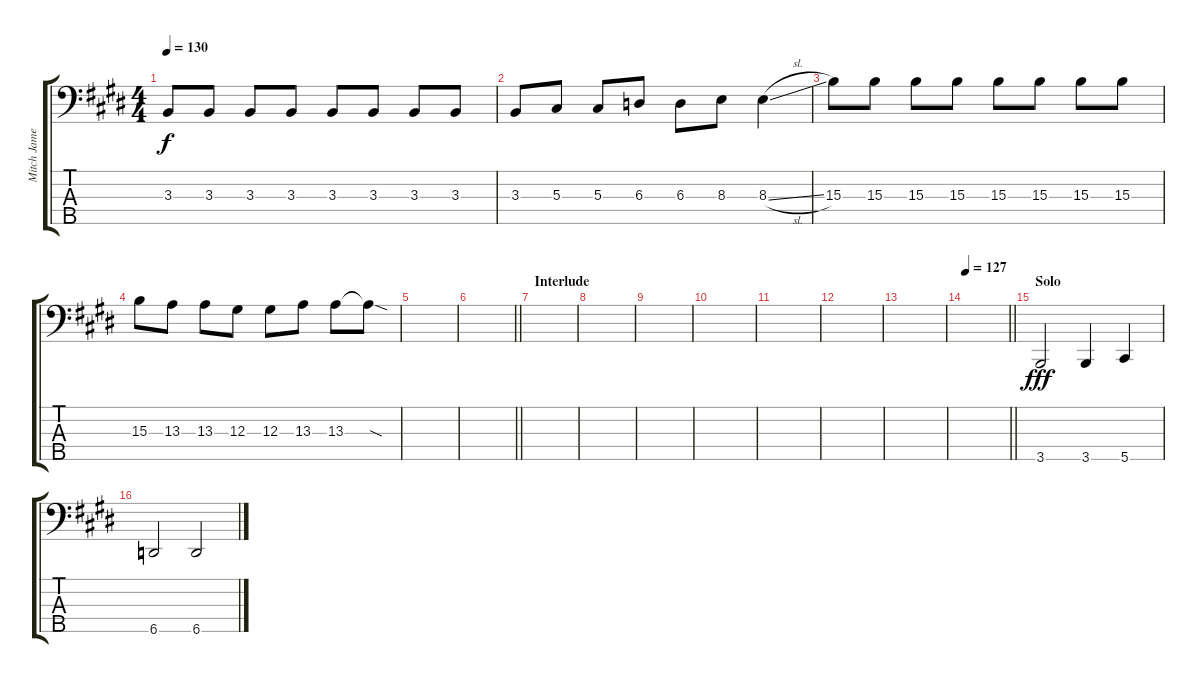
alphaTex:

\track ("Mitch James" "Mitch Jame") {instrument electricbassfinger}
\staff {score tabs}
\tuning (Gb2 Db2 Ab1 Db1 Ab0) {hide}
\ts (4 4)
\tempo 130
\clef f4
\ks c#minor
3.3.8{dy f} 3.3.8 3.3.8 3.3.8 3.3.8 3.3.8 3.3.8 3.3.8 |
3.3.8 5.3.8 5.3.8 6.3.8 6.3.8 8.3.8 8.3{sl}.4 |
15.3.8 15.3.8 15.3.8 15.3.8 15.3.8 15.3.8 15.3.8 15.3.8 |
15.3.8 13.3.8 13.3.8 12.3.8 12.3.8 13.3.8 13.3.8 13.3{sod t}.8 |
|
\barLineRight lightlight
|
\section ("" "Interlude")
|
|
|
|
|
|
|
\tempo 127
\barLineRight lightlight
|
\section ("" "Solo")
3.5.2{dy fff} 3.5.4 5.5.4 |
6.5.2 6.5.2
